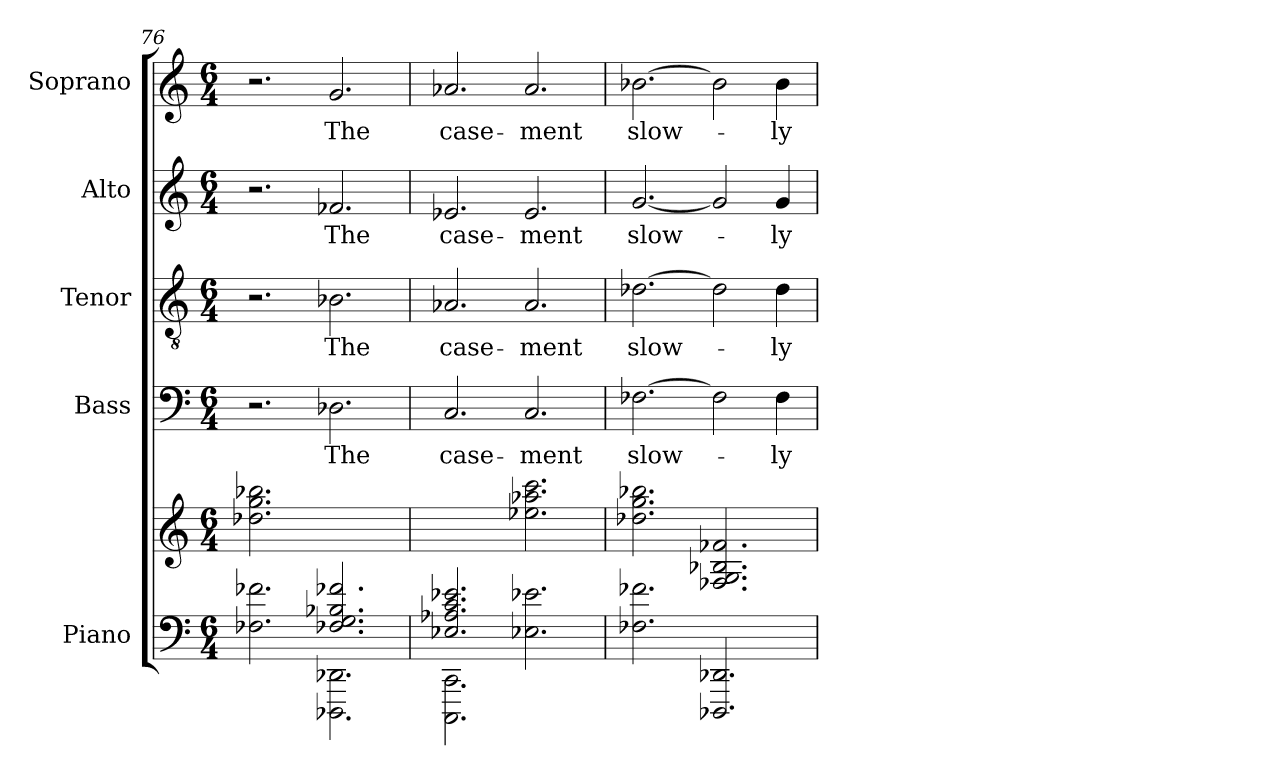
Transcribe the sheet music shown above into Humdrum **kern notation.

**kern	**kern	**kern	**text	**kern	**text	**kern	**text	**kern	**text
*part5	*part5	*part4	*part4	*part3	*part3	*part2	*part2	*part1	*part1
*staff6	*staff5	*staff4	*staff4	*staff3	*staff3	*staff2	*staff2	*staff1	*staff1
*I"Piano	*	*I"Bass	*	*I"Tenor	*	*I"Alto	*	*I"Soprano	*
*	*	*I'B	*	*I'T	*	*I'A	*	*I'S	*
*clefF4	*clefG2	*clefF4	*	*clefGv2	*	*clefG2	*	*clefG2	*
*k[]	*k[]	*k[]	*	*k[]	*	*k[]	*	*k[]	*
*C:	*C:	*C:	*	*C:	*	*C:	*	*C:	*
*M6/4	*M6/4	*M6/4	*	*M6/4	*	*M6/4	*	*M6/4	*
=76	=76	=76	=76	=76	=76	=76	=76	=76	=76
*^	*	*	*	*	*	*	*	*	*
2.ryy	2.F-X 2.f-X	2.dd-X 2.gg 2.bb-X	2.r	.	2.r	.	2.r	.	2.r	.
!	!	!	!	!LO:LY:b	!	!LO:LY:b	!	!LO:LY:b	!	!LO:LY:b
2.F-X/ 2.G/ 2.B-X/ 2.f-X/	2.DDD-X\ 2.DD-X\	2.ryy	2.D-X	The	2.B-X	The	2.f-X	The	2.g	The
=77	=77	=77	=77	=77	=77	=77	=77	=77	=77	=77
!	!	!	!	!LO:LY:b	!	!LO:LY:b	!	!LO:LY:b	!	!LO:LY:b
2.E-X/ 2.A-X/ 2.c/ 2.e-X/	2.CCC\ 2.CC\	2.ryy	2.C	case-	2.A-X	case-	2.e-X	case-	2.a-X	case-
!	!	!	!	!LO:LY:b	!	!LO:LY:b	!	!LO:LY:b	!	!LO:LY:b
2.ryy	2.E-X 2.e-X	2.ee-X 2.aa-X 2.ccc	2.C	-ment	2.A-	-ment	2.e-	-ment	2.a-	-ment
=78	=78	=78	=78	=78	=78	=78	=78	=78	=78	=78
!	!	!	!	!LO:LY:b	!	!LO:LY:b	!	!LO:LY:b	!	!LO:LY:b
*v	*v	*	*	*	*	*	*	*	*	*
2.F-X 2.f-X	2.dd-X 2.gg 2.bb-X	[2.F-X	slow-	[2.d-X	slow-	[2.g	slow-	[2.b-X	slow-
2.DDD-X 2.DD-X	2.F-X 2.G 2.B-X 2.f-X	2F-]	.	2d-]	.	2g]	.	2b-]	.
!	!	!	!LO:LY:b	!	!LO:LY:b	!	!LO:LY:b	!	!LO:LY:b
.	.	4F-	ly	4d-	ly	4g	ly	4b-	ly
=	=	=	=	=	=	=	=	=	=
*-	*-	*-	*-	*-	*-	*-	*-	*-	*-
